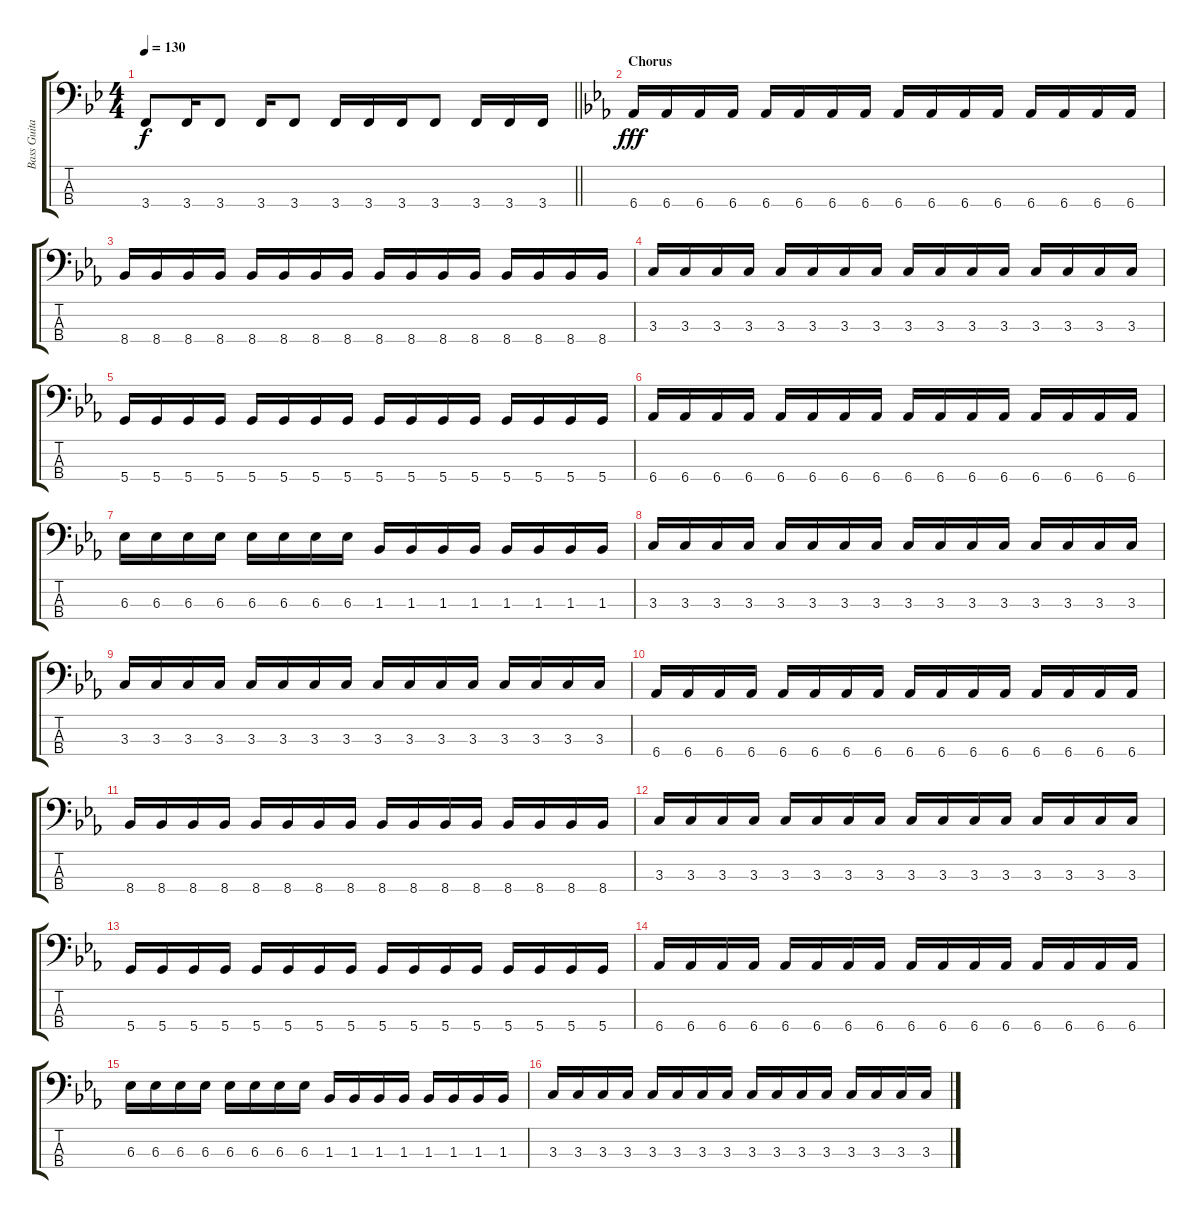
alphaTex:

\track ("Bass Guitar" "Bass Guita") {instrument electricbassfinger}
\staff {score tabs}
\tuning (G2 D2 A1 D1) {hide}
\ts (4 4)
\tempo 130
\clef f4
\barLineRight lightlight
\ks gminor
3.4.8{dy f} 3.4.16 3.4.8 3.4.16 3.4.8 3.4.16 3.4.16 3.4.16 3.4.8 3.4.16 3.4.16 3.4.16 |
\section ("" "Chorus")
\ks cminor
6.4.16{dy fff} 6.4.16 6.4.16 6.4.16 6.4.16 6.4.16 6.4.16 6.4.16 6.4.16 6.4.16 6.4.16 6.4.16 6.4.16 6.4.16 6.4.16 6.4.16 |
8.4.16 8.4.16 8.4.16 8.4.16 8.4.16 8.4.16 8.4.16 8.4.16 8.4.16 8.4.16 8.4.16 8.4.16 8.4.16 8.4.16 8.4.16 8.4.16 |
3.3.16 3.3.16 3.3.16 3.3.16 3.3.16 3.3.16 3.3.16 3.3.16 3.3.16 3.3.16 3.3.16 3.3.16 3.3.16 3.3.16 3.3.16 3.3.16 |
5.4.16 5.4.16 5.4.16 5.4.16 5.4.16 5.4.16 5.4.16 5.4.16 5.4.16 5.4.16 5.4.16 5.4.16 5.4.16 5.4.16 5.4.16 5.4.16 |
6.4.16 6.4.16 6.4.16 6.4.16 6.4.16 6.4.16 6.4.16 6.4.16 6.4.16 6.4.16 6.4.16 6.4.16 6.4.16 6.4.16 6.4.16 6.4.16 |
6.3.16 6.3.16 6.3.16 6.3.16 6.3.16 6.3.16 6.3.16 6.3.16 1.3.16 1.3.16 1.3.16 1.3.16 1.3.16 1.3.16 1.3.16 1.3.16 |
3.3.16 3.3.16 3.3.16 3.3.16 3.3.16 3.3.16 3.3.16 3.3.16 3.3.16 3.3.16 3.3.16 3.3.16 3.3.16 3.3.16 3.3.16 3.3.16 |
3.3.16 3.3.16 3.3.16 3.3.16 3.3.16 3.3.16 3.3.16 3.3.16 3.3.16 3.3.16 3.3.16 3.3.16 3.3.16 3.3.16 3.3.16 3.3.16 |
6.4.16 6.4.16 6.4.16 6.4.16 6.4.16 6.4.16 6.4.16 6.4.16 6.4.16 6.4.16 6.4.16 6.4.16 6.4.16 6.4.16 6.4.16 6.4.16 |
8.4.16 8.4.16 8.4.16 8.4.16 8.4.16 8.4.16 8.4.16 8.4.16 8.4.16 8.4.16 8.4.16 8.4.16 8.4.16 8.4.16 8.4.16 8.4.16 |
3.3.16 3.3.16 3.3.16 3.3.16 3.3.16 3.3.16 3.3.16 3.3.16 3.3.16 3.3.16 3.3.16 3.3.16 3.3.16 3.3.16 3.3.16 3.3.16 |
5.4.16 5.4.16 5.4.16 5.4.16 5.4.16 5.4.16 5.4.16 5.4.16 5.4.16 5.4.16 5.4.16 5.4.16 5.4.16 5.4.16 5.4.16 5.4.16 |
6.4.16 6.4.16 6.4.16 6.4.16 6.4.16 6.4.16 6.4.16 6.4.16 6.4.16 6.4.16 6.4.16 6.4.16 6.4.16 6.4.16 6.4.16 6.4.16 |
6.3.16 6.3.16 6.3.16 6.3.16 6.3.16 6.3.16 6.3.16 6.3.16 1.3.16 1.3.16 1.3.16 1.3.16 1.3.16 1.3.16 1.3.16 1.3.16 |
3.3.16 3.3.16 3.3.16 3.3.16 3.3.16 3.3.16 3.3.16 3.3.16 3.3.16 3.3.16 3.3.16 3.3.16 3.3.16 3.3.16 3.3.16 3.3.16
